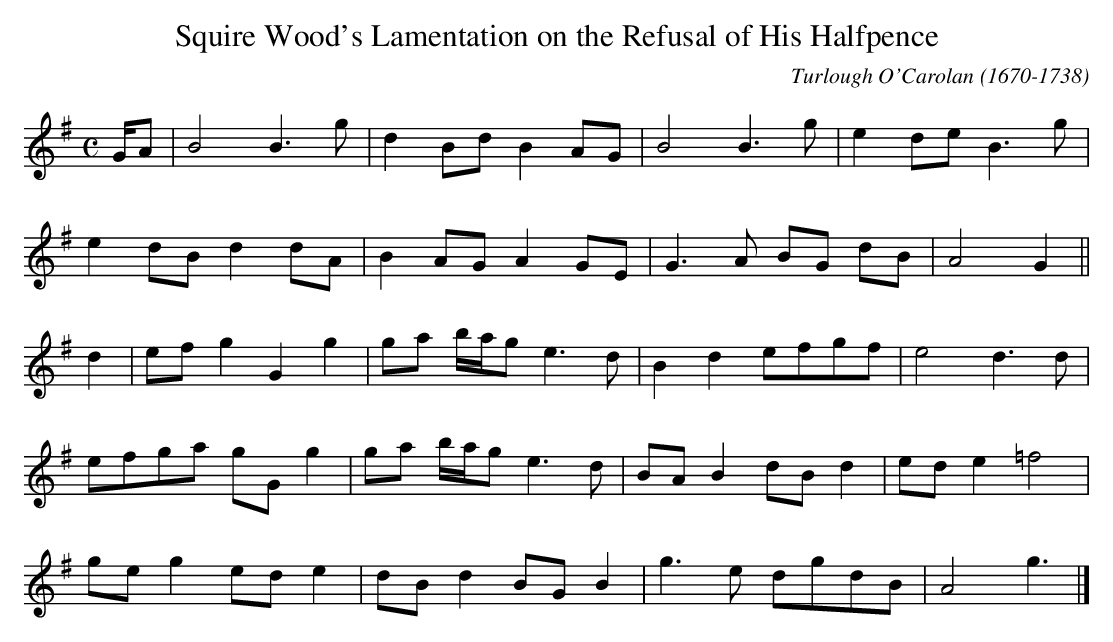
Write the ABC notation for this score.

X:1occ
T:Squire Wood's Lamentation on the Refusal of His Halfpence
C:Turlough O'Carolan (1670-1738)
M:C
L:1/8
K:G
G/2A|B4B3g|d2Bd B2AG|B4B3g|e2de B3g|
e2dB d2dA|B2AG A2GE|G3A BG dB|A4G2||
d2|ef g2G2g2|ga b/2a/2g e3d|B2d2efgf|e4d3d|
efga gG g2|ga b/2a/2g e3d|BA B2dB d2|ed e2=f4|
ge g2ed e2|dB d2BG B2|g3e dgdB|A4g3|]
